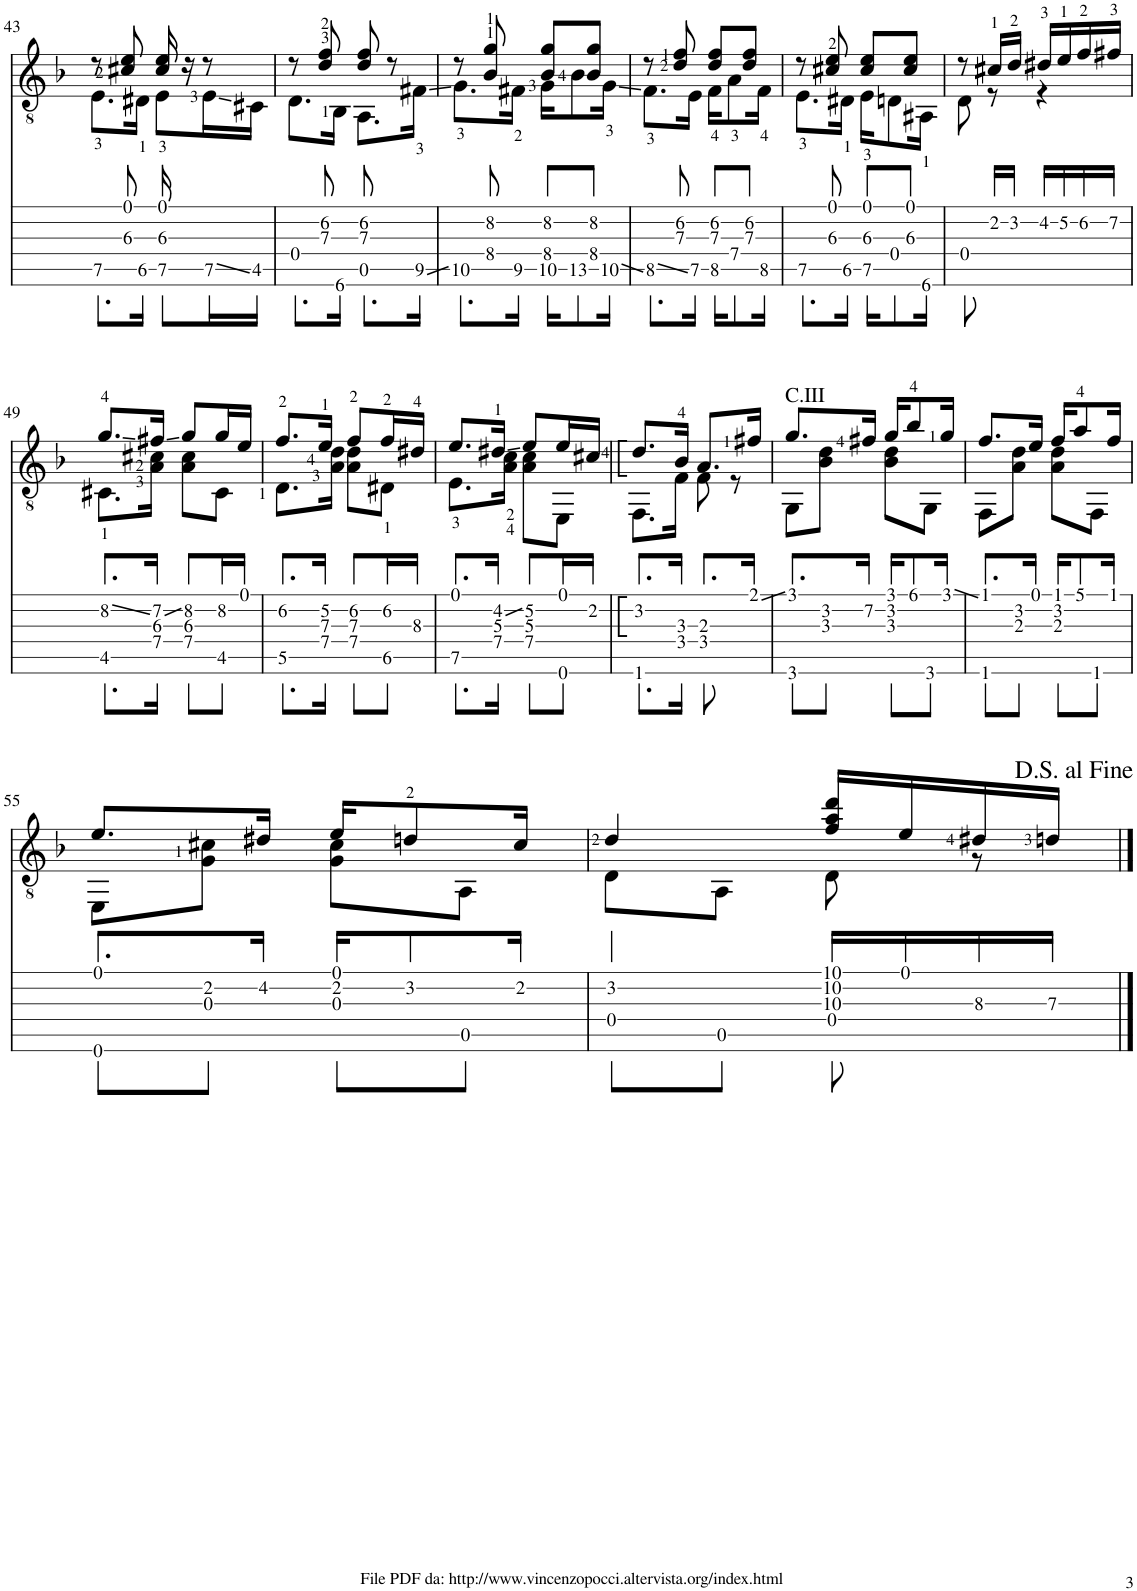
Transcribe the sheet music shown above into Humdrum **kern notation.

**kern	**kern
*part2	*part1
*staff2	*staff1
*I"Chitarra classica (Intavolatura)	*I"Guitar
!!LO:PB:g=z
*	*clefGv2
*k[b-]	*k[b-]
*M2/4	*M2/4
=43	=43
*^	*^
8r	8.E\L	8r	8.E\L
8c#X/ 8e/	.	8c#X/ 8e/	.
.	16D#X\Jk	.	16D#X\Jk
16c#/ 16e/	8E\L	16c#/ 16e/	8E\L
16r	.	16r	.
8r	16E\L	8r	16E\L
.	16C#X\JJ	.	16C#X\JJ
=44	=44	=44	=44
8r	8.D\L	8r	8.D\L
8d/ 8f/	.	8d/ 8f/	.
.	16BB-\Jk	.	16BB-\Jk
8d/ 8f/	8.AA\L	8d/ 8f/	8.AA\L
8r	.	8r	.
.	16F#X\Jk	.	16F#X\Jk
=45	=45	=45	=45
8r	8.G\L	8r	8.G\L
8B-/ 8g/	.	8B-/ 8g/	.
.	16F#X\Jk	.	16F#X\Jk
8B-/ 8g/L	16G\KL	8B-/ 8g/L	16G\KL
.	8B-\	.	8B-\
8B-/ 8g/J	.	8B-/ 8g/J	.
.	16G\Jk	.	16G\Jk
=46	=46	=46	=46
8r	8.F\L	8r	8.F\L
8d/ 8f/	.	8d/ 8f/	.
.	16E\Jk	.	16E\Jk
8d/ 8f/L	16F\KL	8d/ 8f/L	16F\KL
.	8A\	.	8A\
8d/ 8f/J	.	8d/ 8f/J	.
.	16F\Jk	.	16F\Jk
=47	=47	=47	=47
8r	8.E\L	8r	8.E\L
8c#X/ 8e/	.	8c#X/ 8e/	.
.	16D#X\Jk	.	16D#X\Jk
8c#/ 8e/L	16E\KL	8c#/ 8e/L	16E\KL
.	8Dn\	.	8Dn\
8c#/ 8e/J	.	8c#/ 8e/J	.
.	16BB-\Jk	.	16AA#X\Jk
=48	=48	=48	=48
8r	8D\	8r	8D\
16c#X/LL	8r	16c#X/LL	8r
16d/JJ	.	16d/JJ	.
16d#X/LL	4r	16d#X/LL	4r
16e/	.	16e/	.
16f/	.	16f/	.
16f#X/JJ	.	16f#X/JJ	.
!!LO:LB:g=z	!!
=49	=49	=49	=49
8.g/L	8.C#\L	8.g/L	8.C#X\L
16f#X/Jk	16A\ 16c#\Jk	16f#X/Jk	16A\ 16c#X\Jk
8g/L	8A\ 8c#\L	8g/L	8A\ 8c#\L
16g/L	8C#\J	16g/L	8C#\J
16e/JJ	.	16e/JJ	.
=50	=50	=50	=50
8.f/L	8.D\L	8.f/L	8.D\L
16e/Jk	16A\ 16d\Jk	16e/Jk	16A\ 16d\Jk
8f/L	8A\ 8d\L	8f/L	8A\ 8d\L
16f/L	8D#X\J	16f/L	8D#X\J
16d#X/JJ	.	16d#X/JJ	.
=51	=51	=51	=51
8.e/L	8.E\L	8.e/L	8.E\L
16d#X/Jk	16A\ 16c\Jk	16d#X/Jk	16A\ 16c\Jk
8e/L	8A\ 8c\L	8e/L	8A\ 8c\L
16e/L	8EE\J	16e/L	8EE\J
16c#X/JJ	.	16c#X/JJ	.
=52	=52	=52	=52
8.d/L	8.FF\L	8.d/L	8.FF\L
16B-/Jk	16F\Jk	16B-/Jk	16F\Jk
8.A/L	8F\	8.A/L	8F\
.	8r	.	8r
16f#X/Jk	.	16f#X/Jk	.
=53	=53	=53	=53
!	!	!LO:TX:a:t=C.III	!
8.g/L	8GG\L	8.g/L	8GG\L
.	8B-\ 8d\J	.	8B-\ 8d\J
16f#X/Jk	.	16f#X/Jk	.
16g/KL	8B-\ 8d\L	16g/KL	8B-\ 8d\L
8b-/	.	8b-/	.
.	8GG\J	.	8GG\J
16g/Jk	.	16g/Jk	.
=54	=54	=54	=54
8.f/L	8FF\L	8.f/L	8FF\L
.	8A\ 8d\J	.	8A\ 8d\J
16e/Jk	.	16e/Jk	.
16f/KL	8A\ 8d\L	16f/KL	8A\ 8d\L
8a/	.	8a/	.
.	8FF\J	.	8FF\J
16f/Jk	.	16f/Jk	.
!!LO:LB:g=z	!!
=55	=55	=55	=55
8.e/L	8EE\L	8.e/L	8EE\L
.	8G\ 8c#X\J	.	8G\ 8c#X\J
16d#X/Jk	.	16d#X/Jk	.
16e/KL	8G\ 8c#\L	16e/KL	8G\ 8c#\L
8dn/	.	8dn/	.
.	8AA\J	.	8AA\J
16c#/Jk	.	16c#/Jk	.
=56	=56	=56	=56
4d/	8D\L	4d/	8D\L
.	8AA\J	.	8AA\J
16f/ 16a/ 16dd/LL	8D\	16f/ 16a/ 16dd/LL	8D\
16e/	.	16e/	.
16d#X/	8r	16d#X/	8r
16dn/JJ	.	16dn/JJ	.
*v	*v	*	*
*	*v	*v
==	==
*-	*-
